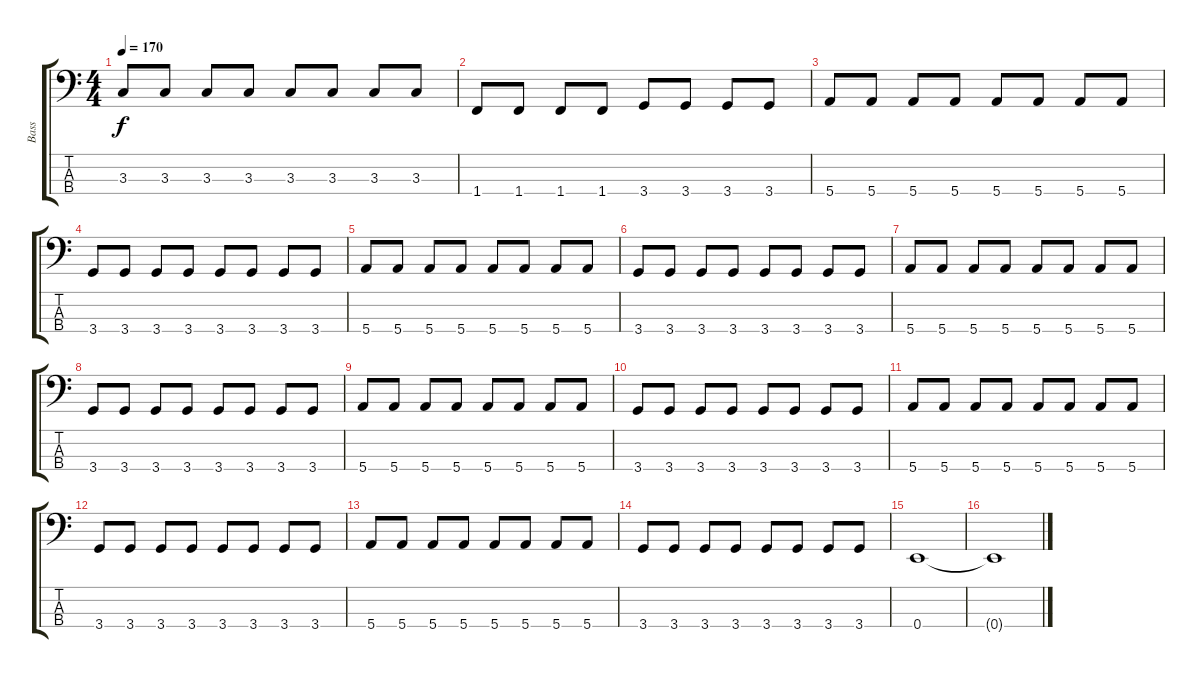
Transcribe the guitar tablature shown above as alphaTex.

\track ("Bass" "Bass") {instrument electricbassfinger}
\staff {score tabs}
\tuning (G2 D2 A1 E1) {hide}
\ts (4 4)
\tempo 170
\clef f4
\ks c
3.3.8{dy f} 3.3.8 3.3.8 3.3.8 3.3.8 3.3.8 3.3.8 3.3.8 |
1.4.8 1.4.8 1.4.8 1.4.8 3.4.8 3.4.8 3.4.8 3.4.8 |
5.4.8 5.4.8 5.4.8 5.4.8 5.4.8 5.4.8 5.4.8 5.4.8 |
3.4.8 3.4.8 3.4.8 3.4.8 3.4.8 3.4.8 3.4.8 3.4.8 |
5.4.8 5.4.8 5.4.8 5.4.8 5.4.8 5.4.8 5.4.8 5.4.8 |
3.4.8 3.4.8 3.4.8 3.4.8 3.4.8 3.4.8 3.4.8 3.4.8 |
5.4.8 5.4.8 5.4.8 5.4.8 5.4.8 5.4.8 5.4.8 5.4.8 |
3.4.8 3.4.8 3.4.8 3.4.8 3.4.8 3.4.8 3.4.8 3.4.8 |
5.4.8 5.4.8 5.4.8 5.4.8 5.4.8 5.4.8 5.4.8 5.4.8 |
3.4.8 3.4.8 3.4.8 3.4.8 3.4.8 3.4.8 3.4.8 3.4.8 |
5.4.8 5.4.8 5.4.8 5.4.8 5.4.8 5.4.8 5.4.8 5.4.8 |
3.4.8 3.4.8 3.4.8 3.4.8 3.4.8 3.4.8 3.4.8 3.4.8 |
5.4.8 5.4.8 5.4.8 5.4.8 5.4.8 5.4.8 5.4.8 5.4.8 |
3.4.8 3.4.8 3.4.8 3.4.8 3.4.8 3.4.8 3.4.8 3.4.8 |
0.4.1 |
0.4{t}.1
